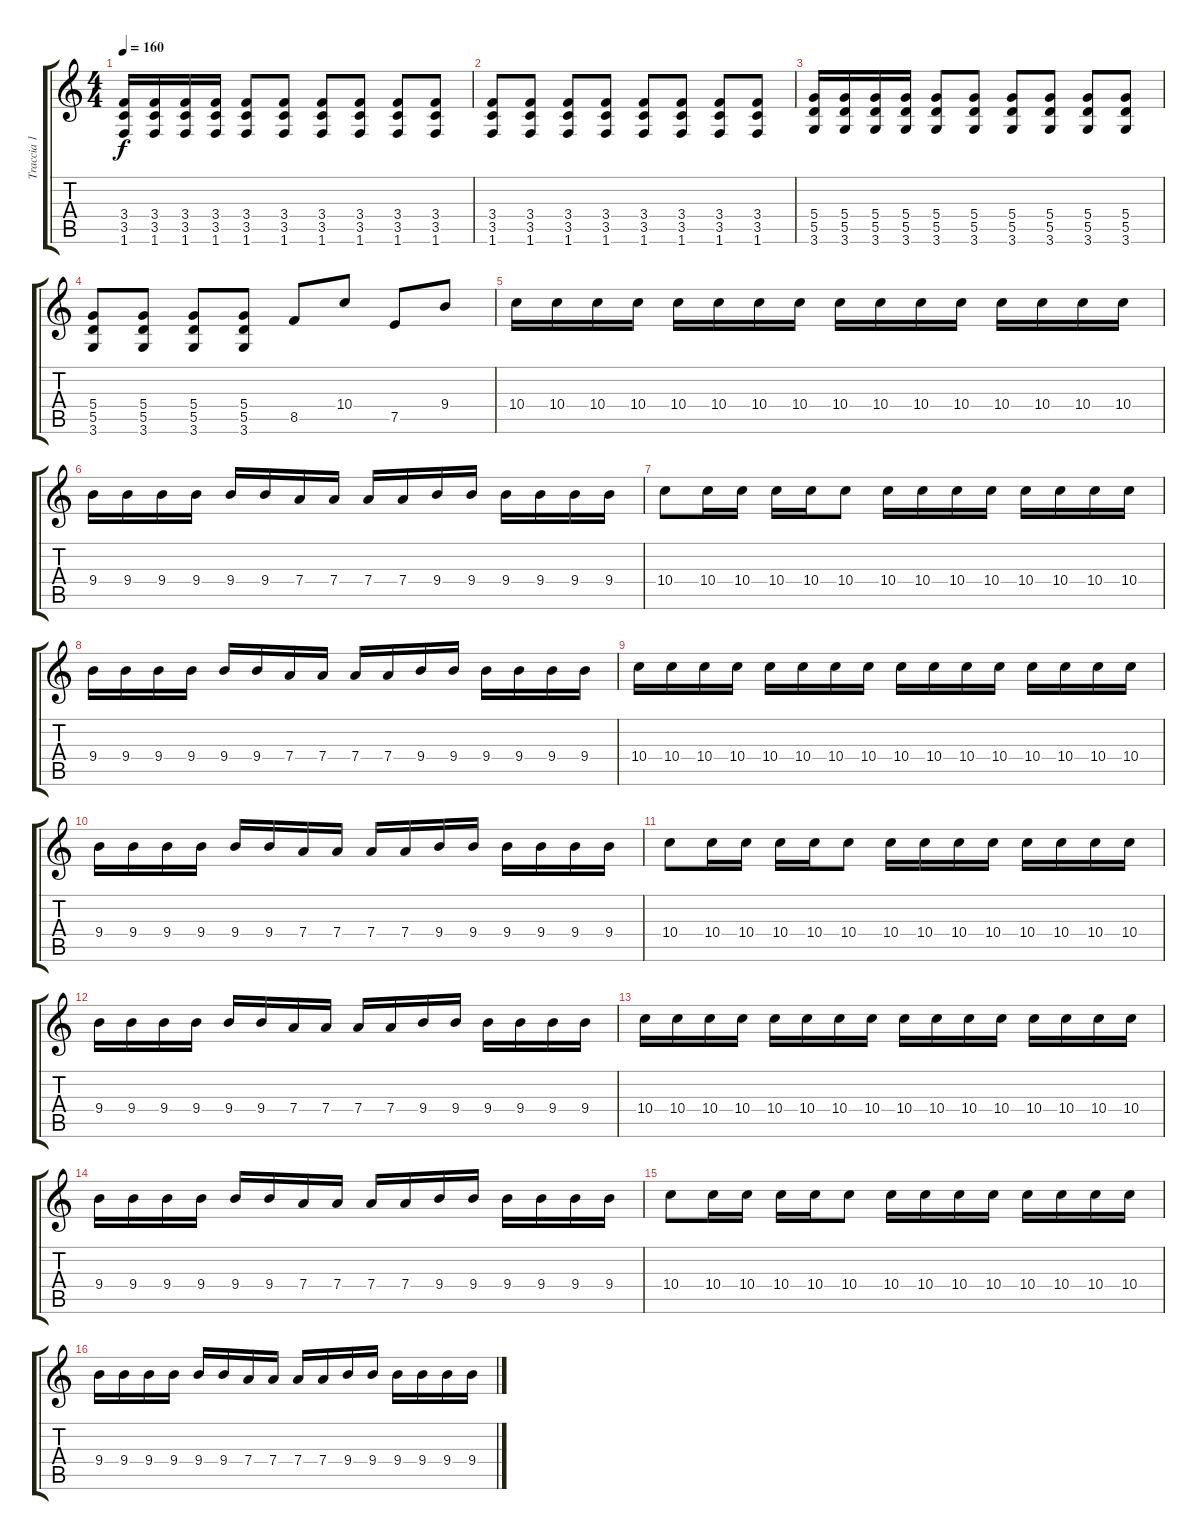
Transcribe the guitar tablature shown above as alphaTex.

\track ("Traccia 1" "Traccia 1") {instrument distortionguitar}
\staff {score tabs}
\tuning (E4 B3 G3 D3 A2 E2) {hide}
\ts (4 4)
\tempo 160
\clef g2
\ks c
(3.4 3.5 1.6).16{dy f} (3.4 3.5 1.6).16 (3.4 3.5 1.6).16 (3.4 3.5 1.6).16 (3.4 3.5 1.6).8 (3.4 3.5 1.6).8 (3.4 3.5 1.6).8 (3.4 3.5 1.6).8 (3.4 3.5 1.6).8 (3.4 3.5 1.6).8 |
(3.4 3.5 1.6).8 (3.4 3.5 1.6).8 (3.4 3.5 1.6).8 (3.4 3.5 1.6).8 (3.4 3.5 1.6).8 (3.4 3.5 1.6).8 (3.4 3.5 1.6).8 (3.4 3.5 1.6).8 |
(5.4 5.5 3.6).16 (5.4 5.5 3.6).16 (5.4 5.5 3.6).16 (5.4 5.5 3.6).16 (5.4 5.5 3.6).8 (5.4 5.5 3.6).8 (5.4 5.5 3.6).8 (5.4 5.5 3.6).8 (5.4 5.5 3.6).8 (5.4 5.5 3.6).8 |
(5.4 5.5 3.6).8 (5.4 5.5 3.6).8 (5.4 5.5 3.6).8 (5.4 5.5 3.6).8 8.5.8 10.4.8 7.5.8 9.4.8 |
10.4.16 10.4.16 10.4.16 10.4.16 10.4.16 10.4.16 10.4.16 10.4.16 10.4.16 10.4.16 10.4.16 10.4.16 10.4.16 10.4.16 10.4.16 10.4.16 |
9.4.16 9.4.16 9.4.16 9.4.16 9.4.16 9.4.16 7.4.16 7.4.16 7.4.16 7.4.16 9.4.16 9.4.16 9.4.16 9.4.16 9.4.16 9.4.16 |
10.4.8 10.4.16 10.4.16 10.4.16 10.4.16 10.4.8 10.4.16 10.4.16 10.4.16 10.4.16 10.4.16 10.4.16 10.4.16 10.4.16 |
9.4.16 9.4.16 9.4.16 9.4.16 9.4.16 9.4.16 7.4.16 7.4.16 7.4.16 7.4.16 9.4.16 9.4.16 9.4.16 9.4.16 9.4.16 9.4.16 |
10.4.16 10.4.16 10.4.16 10.4.16 10.4.16 10.4.16 10.4.16 10.4.16 10.4.16 10.4.16 10.4.16 10.4.16 10.4.16 10.4.16 10.4.16 10.4.16 |
9.4.16 9.4.16 9.4.16 9.4.16 9.4.16 9.4.16 7.4.16 7.4.16 7.4.16 7.4.16 9.4.16 9.4.16 9.4.16 9.4.16 9.4.16 9.4.16 |
10.4.8 10.4.16 10.4.16 10.4.16 10.4.16 10.4.8 10.4.16 10.4.16 10.4.16 10.4.16 10.4.16 10.4.16 10.4.16 10.4.16 |
9.4.16 9.4.16 9.4.16 9.4.16 9.4.16 9.4.16 7.4.16 7.4.16 7.4.16 7.4.16 9.4.16 9.4.16 9.4.16 9.4.16 9.4.16 9.4.16 |
10.4.16 10.4.16 10.4.16 10.4.16 10.4.16 10.4.16 10.4.16 10.4.16 10.4.16 10.4.16 10.4.16 10.4.16 10.4.16 10.4.16 10.4.16 10.4.16 |
9.4.16 9.4.16 9.4.16 9.4.16 9.4.16 9.4.16 7.4.16 7.4.16 7.4.16 7.4.16 9.4.16 9.4.16 9.4.16 9.4.16 9.4.16 9.4.16 |
10.4.8 10.4.16 10.4.16 10.4.16 10.4.16 10.4.8 10.4.16 10.4.16 10.4.16 10.4.16 10.4.16 10.4.16 10.4.16 10.4.16 |
9.4.16 9.4.16 9.4.16 9.4.16 9.4.16 9.4.16 7.4.16 7.4.16 7.4.16 7.4.16 9.4.16 9.4.16 9.4.16 9.4.16 9.4.16 9.4.16
